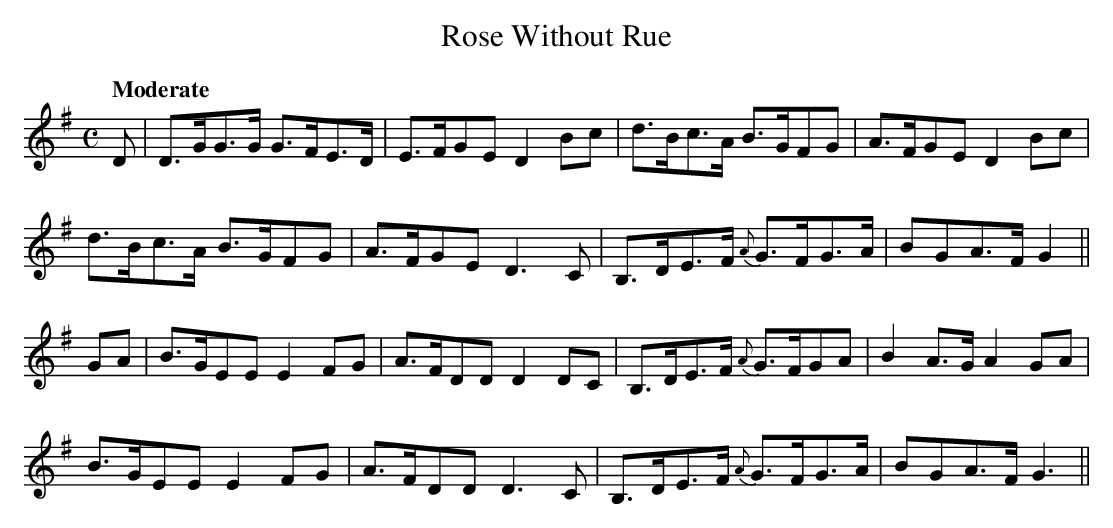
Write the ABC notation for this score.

X:1
T:Rose Without Rue
M:C
L:1/8
Q:"Moderate"
K:G
D| D>GG>G G>FE>D | E>FGE D2 Bc | d>Bc>A B>GFG | A>FGE D2 Bc |
d>Bc>A B>GFG | A>FGE D3C | B,>DE>F {A}G>FG>A | BGA>F G2 ||
GA | B>GEE E2 FG | A>FDD D2 DC | B,>DE>F {A}G>FGA | B2 A>G A2 GA |
B>GEE E2 FG | A>FDD D3C | B,>DE>F {A}G>FG>A | BGA>F G3 ||
